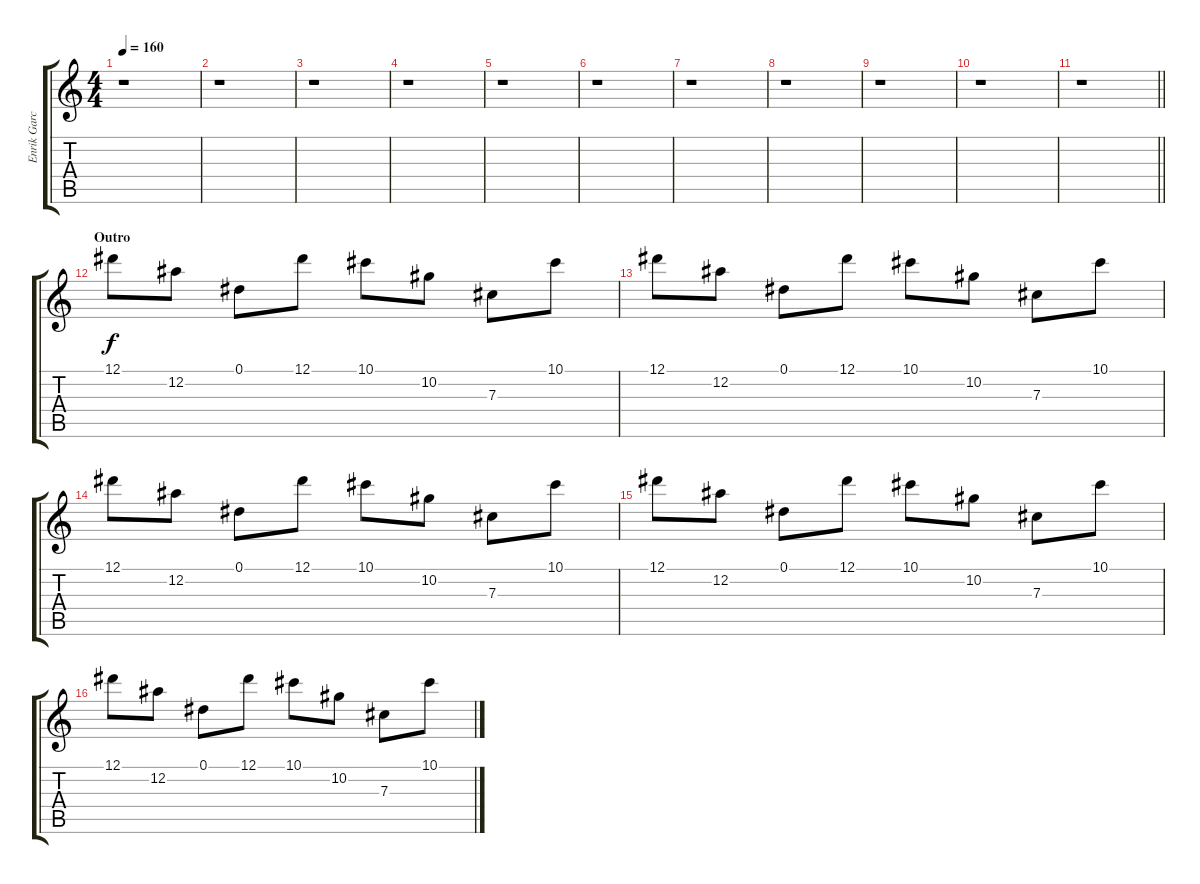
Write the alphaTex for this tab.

\track ("Enrik Garcia" "Enrik Garc") {instrument distortionguitar}
\staff {score tabs}
\tuning (Eb4 Bb3 Gb3 Db3 Ab2 Eb2) {hide}
\ts (4 4)
\tempo 160
\clef g2
\ks c
r.1{dy f} |
r.1 |
r.1 |
r.1 |
r.1 |
r.1 |
r.1 |
r.1 |
r.1 |
r.1 |
\barLineRight lightlight
r.1 |
\section ("" "Outro")
12.1.8 12.2.8 0.1.8 12.1.8 10.1.8 10.2.8 7.3.8 10.1.8 |
12.1.8 12.2.8 0.1.8 12.1.8 10.1.8 10.2.8 7.3.8 10.1.8 |
12.1.8 12.2.8 0.1.8 12.1.8 10.1.8 10.2.8 7.3.8 10.1.8 |
12.1.8 12.2.8 0.1.8 12.1.8 10.1.8 10.2.8 7.3.8 10.1.8 |
12.1.8 12.2.8 0.1.8 12.1.8 10.1.8 10.2.8 7.3.8 10.1.8
